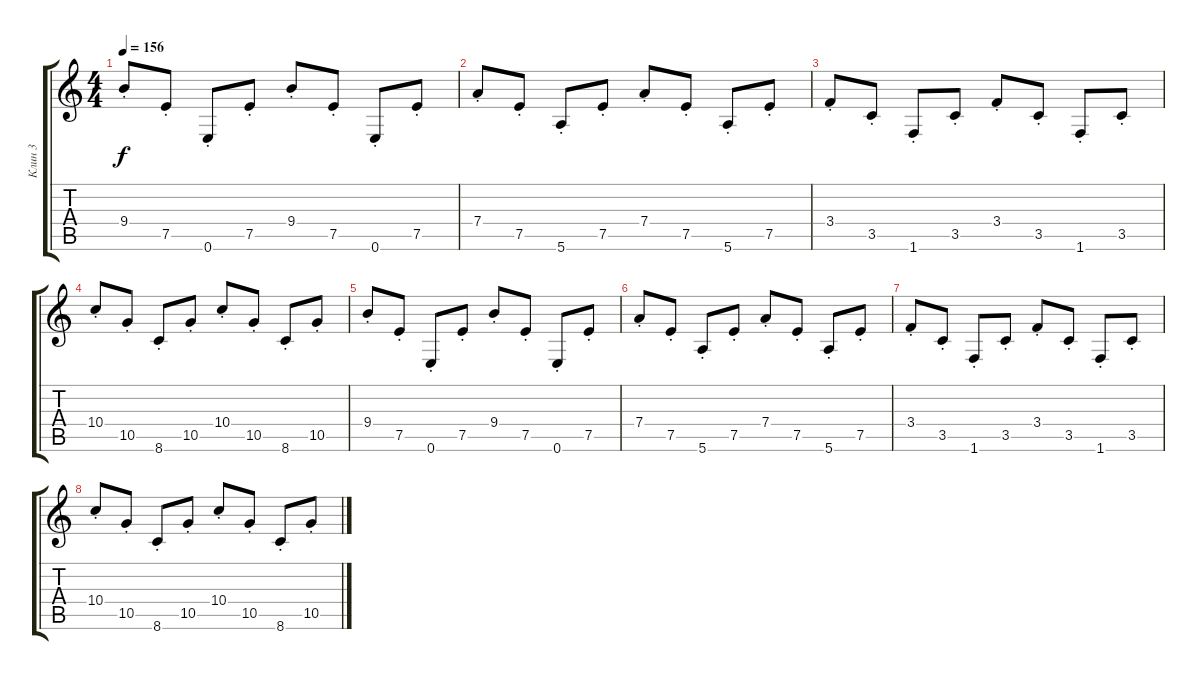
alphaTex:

\track ("Клин 3" "Клин 3") {instrument electricguitarclean}
\staff {score tabs}
\tuning (E4 B3 G3 D3 A2 E2) {hide}
\ts (4 4)
\tempo 156
\clef g2
\ks c
9.4{st}.8{dy f} 7.5{st}.8 0.6{st}.8 7.5{st}.8 9.4{st}.8 7.5{st}.8 0.6{st}.8 7.5{st}.8 |
7.4{st}.8 7.5{st}.8 5.6{st}.8 7.5{st}.8 7.4{st}.8 7.5{st}.8 5.6{st}.8 7.5{st}.8 |
3.4{st}.8 3.5{st}.8 1.6{st}.8 3.5{st}.8 3.4{st}.8 3.5{st}.8 1.6{st}.8 3.5{st}.8 |
10.4{st}.8{volume 0} 10.5{st}.8 8.6{st}.8 10.5{st}.8 10.4{st}.8 10.5{st}.8 8.6{st}.8 10.5{st}.8 |
9.4{st}.8 7.5{st}.8 0.6{st}.8 7.5{st}.8 9.4{st}.8 7.5{st}.8 0.6{st}.8 7.5{st}.8 |
7.4{st}.8 7.5{st}.8 5.6{st}.8 7.5{st}.8 7.4{st}.8 7.5{st}.8 5.6{st}.8 7.5{st}.8 |
3.4{st}.8 3.5{st}.8 1.6{st}.8 3.5{st}.8 3.4{st}.8 3.5{st}.8 1.6{st}.8 3.5{st}.8 |
10.4{st}.8{volume 0} 10.5{st}.8 8.6{st}.8 10.5{st}.8 10.4{st}.8 10.5{st}.8 8.6{st}.8 10.5{st}.8
